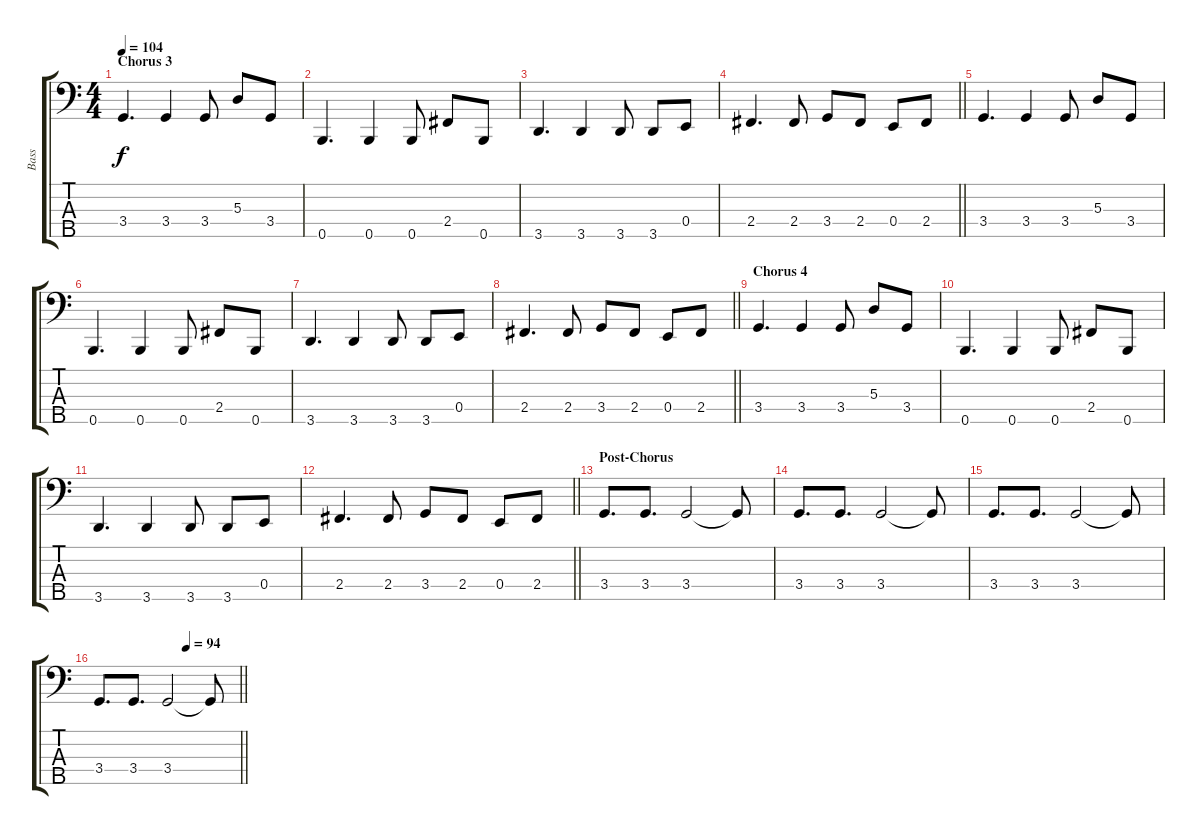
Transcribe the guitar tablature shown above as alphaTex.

\track ("Bass" "Bass") {instrument electricbassfinger}
\staff {score tabs}
\tuning (G2 D2 A1 E1 B0) {hide}
\ts (4 4)
\section ("" "Chorus 3")
\tempo 104
\clef f4
\ks c
3.4.4{d dy f} 3.4.4 3.4.8 5.3.8 3.4.8 |
0.5.4{d} 0.5.4 0.5.8 2.4.8 0.5.8 |
3.5.4{d} 3.5.4 3.5.8 3.5.8 0.4.8 |
\barLineRight lightlight
2.4.4{d} 2.4.8 3.4.8 2.4.8 0.4.8 2.4.8 |
3.4.4{d} 3.4.4 3.4.8 5.3.8 3.4.8 |
0.5.4{d} 0.5.4 0.5.8 2.4.8 0.5.8 |
3.5.4{d} 3.5.4 3.5.8 3.5.8 0.4.8 |
\barLineRight lightlight
2.4.4{d} 2.4.8 3.4.8 2.4.8 0.4.8 2.4.8 |
\section ("" "Chorus 4")
3.4.4{d} 3.4.4 3.4.8 5.3.8 3.4.8 |
0.5.4{d} 0.5.4 0.5.8 2.4.8 0.5.8 |
3.5.4{d} 3.5.4 3.5.8 3.5.8 0.4.8 |
\barLineRight lightlight
2.4.4{d} 2.4.8 3.4.8 2.4.8 0.4.8 2.4.8 |
\section ("" "Post-Chorus")
3.4.8{d} 3.4.8{d} 3.4.2 3.4{t}.8 |
3.4.8{d} 3.4.8{d} 3.4.2 3.4{t}.8 |
3.4.8{d} 3.4.8{d} 3.4.2 3.4{t}.8 |
\tempo (94 0.625)
\barLineRight lightlight
3.4.8{d} 3.4.8{d} 3.4.2 3.4{t}.8
